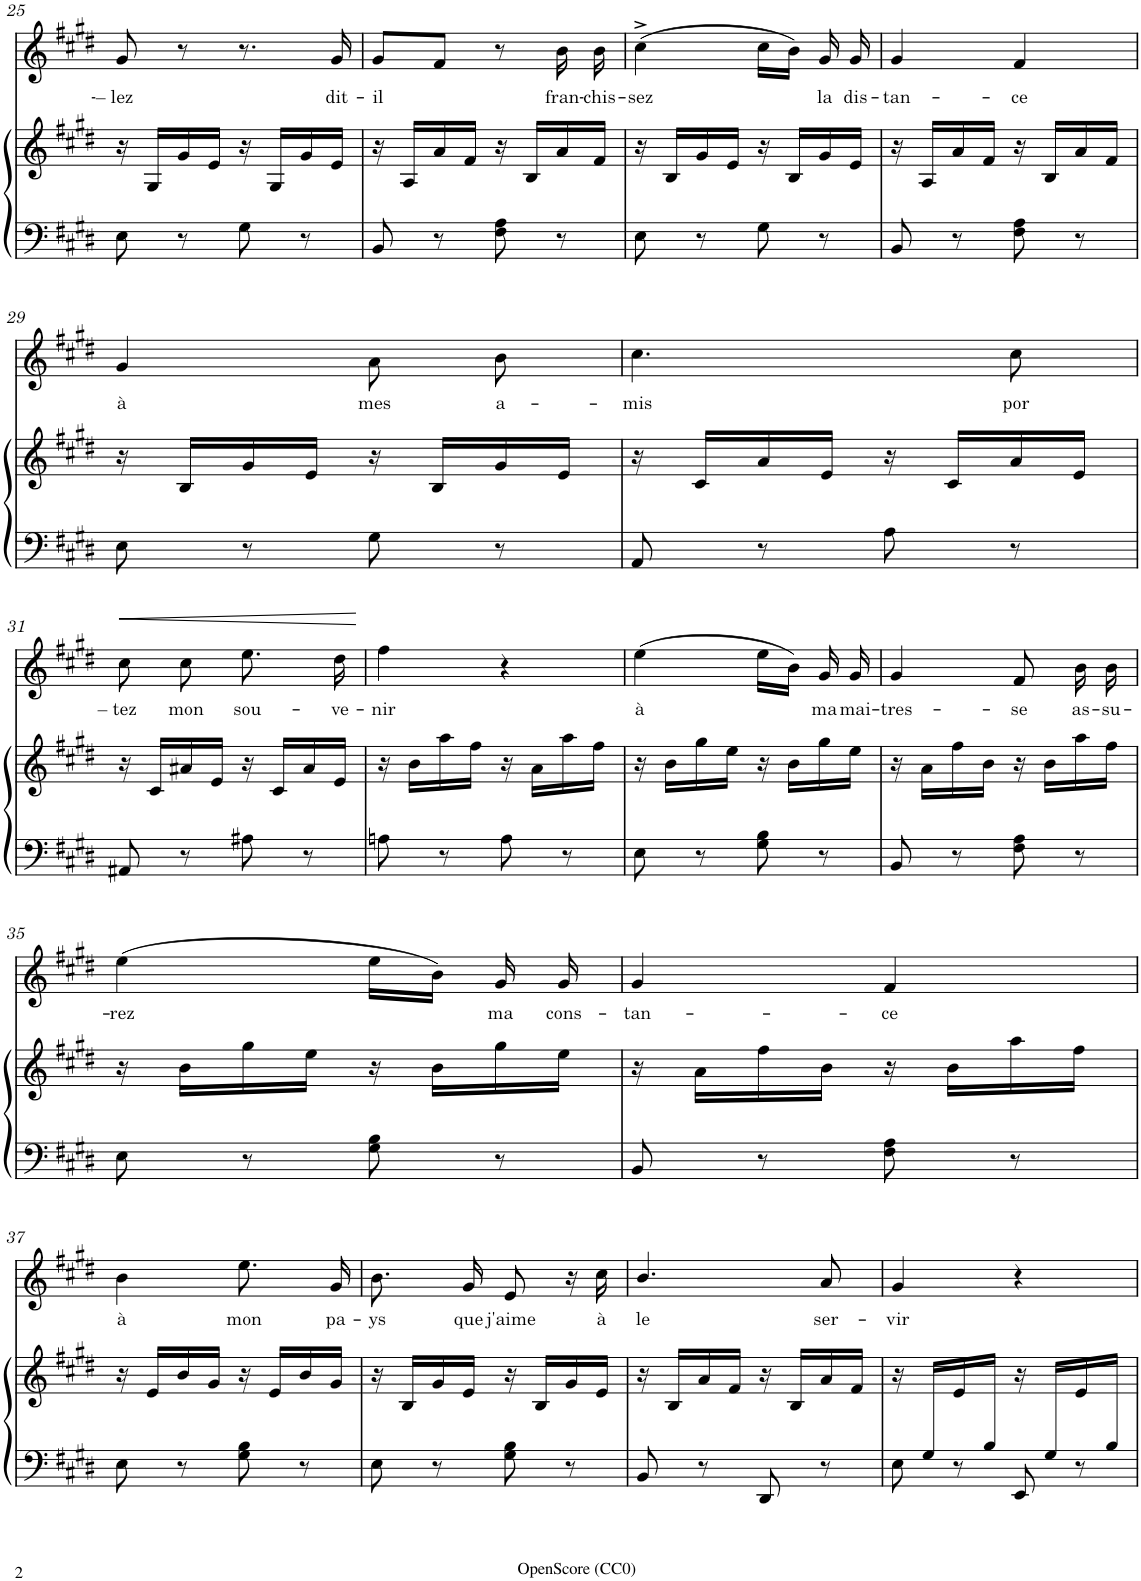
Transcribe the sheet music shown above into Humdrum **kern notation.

**kern	**kern	**kern	**text	**dynam
*part2	*part2	*part1	*part1	*part1
*staff3	*staff2	*staff1	*staff1	*staff1
*I"Piano	*	*I"Chant Voice	*	*
*I'Pno	*	*	*	*
!!LO:PB:g=z
*clefF4	*clefG2	*clefG2	*	*
*k[f#c#g#d#]	*k[f#c#g#d#]	*k[f#c#g#d#]	*	*
*M2/4	*M2/4	*M2/4	*	*
=25	=25	=25	=25	=25
!	!	!	!LO:LY:b	!
8E\	16r	8g#/	-– lez	.
.	16G#/LL	.	.	.
8r	16g#/	8r	.	.
.	16e/JJ	.	.	.
8G#\	16r	8.r	.	.
.	16G#/LL	.	.	.
8r	16g#/	.	.	.
!	!	!	!LO:LY:b	!
.	16e/JJ	16g#/	dit-	.
=26	=26	=26	=26	=26
!	!	!	!LO:LY:b	!
8BB/	16r	8g#/L	-il	.
.	16A/LL	.	.	.
8r	16a/	8f#/J	.	.
.	16f#/JJ	.	.	.
8F#\ 8A\	16r	8r	.	.
.	16B/LL	.	.	.
!	!	!	!LO:LY:b	!
8r	16a/	16b\	fran-	.
!	!	!	!LO:LY:b	!
.	16f#/JJ	16b\	-chis-	.
=27	=27	=27	=27	=27
!	!	!	!LO:LY:b	!
8E\	16r	(4cc#^\	-sez	.
.	16B/LL	.	.	.
8r	16g#/	.	.	.
.	16e/JJ	.	.	.
8G#\	16r	16cc#\LL	.	.
.	16B/LL	16b\JJ)	.	.
!	!	!	!LO:LY:b	!
8r	16g#/	16g#/	la	.
!	!	!	!LO:LY:b	!
.	16e/JJ	16g#/	dis-	.
=28	=28	=28	=28	=28
!	!	!	!LO:LY:b	!
8BB/	16r	4g#/	-tan-	.
.	16A/LL	.	.	.
8r	16a/	.	.	.
.	16f#/JJ	.	.	.
!	!	!	!LO:LY:b	!
8F#\ 8A\	16r	4f#/	-ce	.
.	16B/LL	.	.	.
8r	16a/	.	.	.
.	16f#/JJ	.	.	.
!!LO:LB:g=z
=29	=29	=29	=29	=29
!	!	!	!LO:LY:b	!
8E\	16r	4g#/	à	.
.	16B/LL	.	.	.
8r	16g#/	.	.	.
.	16e/JJ	.	.	.
!	!	!	!LO:LY:b	!
8G#\	16r	8a\	mes	.
.	16B/LL	.	.	.
!	!	!	!LO:LY:b	!
8r	16g#/	8b\	a-	.
.	16e/JJ	.	.	.
=30	=30	=30	=30	=30
!	!	!	!LO:LY:b	!
8AA/	16r	4.cc#\	-mis	.
.	16c#/LL	.	.	.
8r	16a/	.	.	.
.	16e/JJ	.	.	.
8A\	16r	.	.	.
.	16c#/LL	.	.	.
!	!	!	!LO:LY:b	!
8r	16a/	8cc#\	por	.
.	16e/JJ	.	.	.
!!LO:LB:g=z
=31	=31	=31	=31	=31
!	!	!	!LO:LY:b	!LO:HP:b
8AA#X/	16r	8cc#\	– tez	<
.	16c#/LL	.	.	.
!	!	!	!LO:LY:b	!
8r	16a#X/	8cc#\	mon	.
.	16e/JJ	.	.	.
!	!	!	!LO:LY:b	!
8A#X\	16r	8.ee\	sou-	.
.	16c#/LL	.	.	.
8r	16a#/	.	.	.
!	!	!	!LO:LY:b	!
.	16e/JJ	16dd#\	-ve-	.
.	.	.	.	[
=32	=32	=32	=32	=32
!	!	!	!LO:LY:b	!
8An\	16r	4ff#\	-nir	.
.	16b\LL	.	.	.
8r	16aa\	.	.	.
.	16ff#\JJ	.	.	.
8A\	16r	4r	.	.
.	16a\LL	.	.	.
8r	16aa\	.	.	.
.	16ff#\JJ	.	.	.
=33	=33	=33	=33	=33
!	!	!	!LO:LY:b	!
8E\	16r	(4ee\	à	.
.	16b\LL	.	.	.
8r	16gg#\	.	.	.
.	16ee\JJ	.	.	.
8G#\ 8B\	16r	16ee\LL	.	.
.	16b\LL	16b\JJ)	.	.
!	!	!	!LO:LY:b	!
8r	16gg#\	16g#/	ma	.
!	!	!	!LO:LY:b	!
.	16ee\JJ	16g#/	mai-	.
=34	=34	=34	=34	=34
!	!	!	!LO:LY:b	!
8BB/	16r	4g#/	-tres-	.
.	16a\LL	.	.	.
8r	16ff#\	.	.	.
.	16b\JJ	.	.	.
!	!	!	!LO:LY:b	!
8F#\ 8A\	16r	8f#/	-se	.
.	16b\LL	.	.	.
!	!	!	!LO:LY:b	!
8r	16aa\	16b\	as-	.
!	!	!	!LO:LY:b	!
.	16ff#\JJ	16b\	-su-	.
!!LO:LB:g=z
=35	=35	=35	=35	=35
!	!	!	!LO:LY:b	!
8E\	16r	(4ee\	-rez	.
.	16b\LL	.	.	.
8r	16gg#\	.	.	.
.	16ee\JJ	.	.	.
8G#\ 8B\	16r	16ee\LL	.	.
.	16b\LL	16b\JJ)	.	.
!	!	!	!LO:LY:b	!
8r	16gg#\	16g#/	ma	.
!	!	!	!LO:LY:b	!
.	16ee\JJ	16g#/	cons-	.
=36	=36	=36	=36	=36
!	!	!	!LO:LY:b	!
8BB/	16r	4g#/	-tan-	.
.	16a\LL	.	.	.
8r	16ff#\	.	.	.
.	16b\JJ	.	.	.
!	!	!	!LO:LY:b	!
8F#\ 8A\	16r	4f#/	-ce	.
.	16b\LL	.	.	.
8r	16aa\	.	.	.
.	16ff#\JJ	.	.	.
!!LO:LB:g=z
=37	=37	=37	=37	=37
!	!	!	!LO:LY:b	!
8E\	16r	4b\	à	.
.	16e/LL	.	.	.
8r	16b/	.	.	.
.	16g#/JJ	.	.	.
!	!	!	!LO:LY:b	!
8G#\ 8B\	16r	8.ee\	mon	.
.	16e/LL	.	.	.
8r	16b/	.	.	.
!	!	!	!LO:LY:b	!
.	16g#/JJ	16g#/	pa-	.
=38	=38	=38	=38	=38
!	!	!	!LO:LY:b	!
8E\	16r	8.b\	-ys	.
.	16B/LL	.	.	.
8r	16g#/	.	.	.
!	!	!	!LO:LY:b	!
.	16e/JJ	16g#/	que	.
!	!	!	!LO:LY:b	!
8G#\ 8B\	16r	8e/	j'aime	.
.	16B/LL	.	.	.
8r	16g#/	16r	.	.
!	!	!	!LO:LY:b	!
.	16e/JJ	16cc#\	à	.
=39	=39	=39	=39	=39
!	!	!	!LO:LY:b	!
8BB/	16r	4.b/	le	.
.	16B/LL	.	.	.
8r	16a/	.	.	.
.	16f#/JJ	.	.	.
8DD#/	16r	.	.	.
.	16B/LL	.	.	.
!	!	!	!LO:LY:b	!
8r	16a/	8a/	ser-	.
.	16f#/JJ	.	.	.
=40	=40	=40	=40	=40
*^	*	*	*	*
!	!	!	!	!LO:LY:b	!
16ryy	8E\	16r	4g#/	-vir	.
16G#/LL	.	16ryy	.	.	.
16ryy	8r	16e/	.	.	.
16B/JJ	.	16ryy	.	.	.
16ryy	8EE/	16r	4r	.	.
16G#/LL	.	16ryy	.	.	.
16ryy	8r	16e/	.	.	.
16B/JJ	.	16ryy	.	.	.
*v	*v	*	*	*	*
=	=	=	=	=
*-	*-	*-	*-	*-
